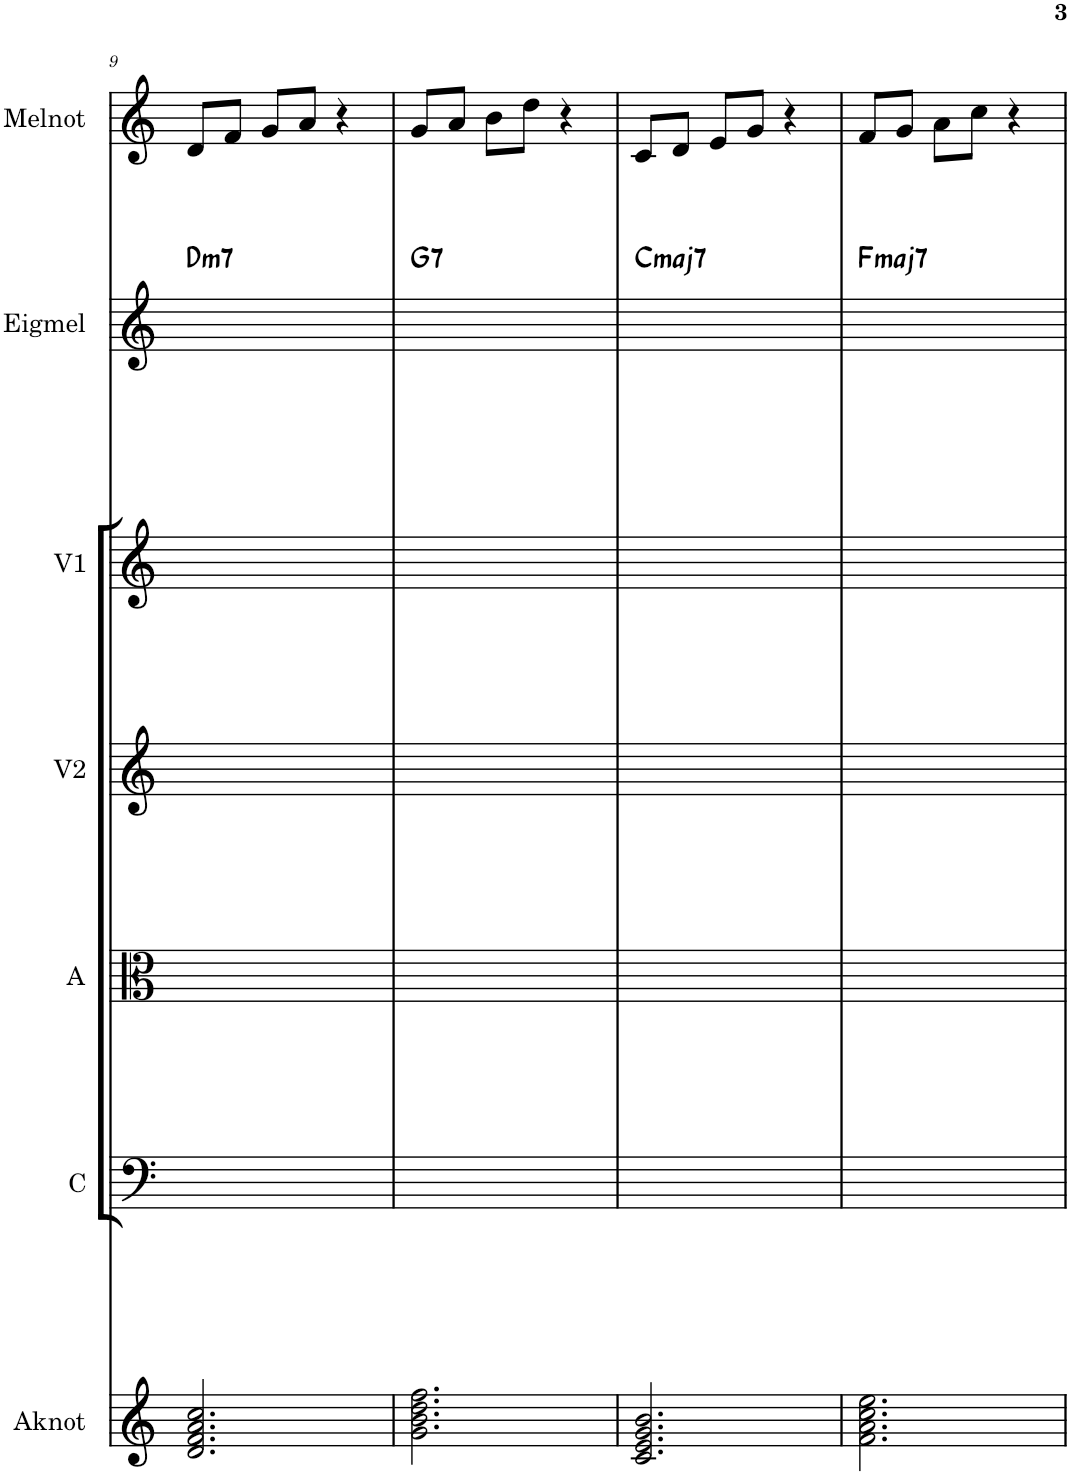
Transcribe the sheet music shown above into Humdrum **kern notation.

**kern	**kern	**kern	**kern	**kern	**kern	**harte	**kern
*part7	*part6	*part5	*part4	*part3	*part2	*part2	*part1
*staff7	*staff6	*staff5	*staff4	*staff3	*staff2	*	*staff1
*I"Akkoordnoten	*I"Cello	*I"Altviool	*I"Viool 2	*I"Viool 1	*I"Eigen melodie	*	*I"Melodienoten
*I'Aknot	*I'C	*I'A	*I'V2	*I'V1	*I'Eigmel	*	*I'Melnot
!!LO:PB:g=z
*clefG2	*clefF4	*clefC3	*clefG2	*clefG2	*clefG2	*	*clefG2
*k[]	*k[]	*k[]	*k[]	*k[]	*k[]	*	*k[]
*M3/4	*M3/4	*M3/4	*M3/4	*M3/4	*M3/4	*	*M3/4
=9	=9	=9	=9	=9	=9	=9	=9
!	!	!	!	!	!	!LO:H:kt=m7	!
2.d/ 2.f/ 2.a/ 2.cc/	2.ryy	2.ryy	2.ryy	2.ryy	2.ryy	D:min7	8d/L
.	.	.	.	.	.	.	8f/J
.	.	.	.	.	.	.	8g/L
.	.	.	.	.	.	.	8a/J
.	.	.	.	.	.	.	4r
=10	=10	=10	=10	=10	=10	=10	=10
!	!	!	!	!	!	!LO:H:kt=7	!
2.g\ 2.b\ 2.dd\ 2.ff\	2.ryy	2.ryy	2.ryy	2.ryy	2.ryy	G:7	8g/L
.	.	.	.	.	.	.	8a/J
.	.	.	.	.	.	.	8b\L
.	.	.	.	.	.	.	8dd\J
.	.	.	.	.	.	.	4r
=11	=11	=11	=11	=11	=11	=11	=11
!	!	!	!	!	!	!LO:H:kt=maj7	!
2.c/ 2.e/ 2.g/ 2.b/	2.ryy	2.ryy	2.ryy	2.ryy	2.ryy	C:maj7	8c/L
.	.	.	.	.	.	.	8d/J
.	.	.	.	.	.	.	8e/L
.	.	.	.	.	.	.	8g/J
.	.	.	.	.	.	.	4r
=12	=12	=12	=12	=12	=12	=12	=12
!	!	!	!	!	!	!LO:H:kt=maj7	!
2.f\ 2.a\ 2.cc\ 2.ee\	2.ryy	2.ryy	2.ryy	2.ryy	2.ryy	F:maj7	8f/L
.	.	.	.	.	.	.	8g/J
.	.	.	.	.	.	.	8a\L
.	.	.	.	.	.	.	8cc\J
.	.	.	.	.	.	.	4r
=	=	=	=	=	=	=	=
*-	*-	*-	*-	*-	*-	*-	*-
